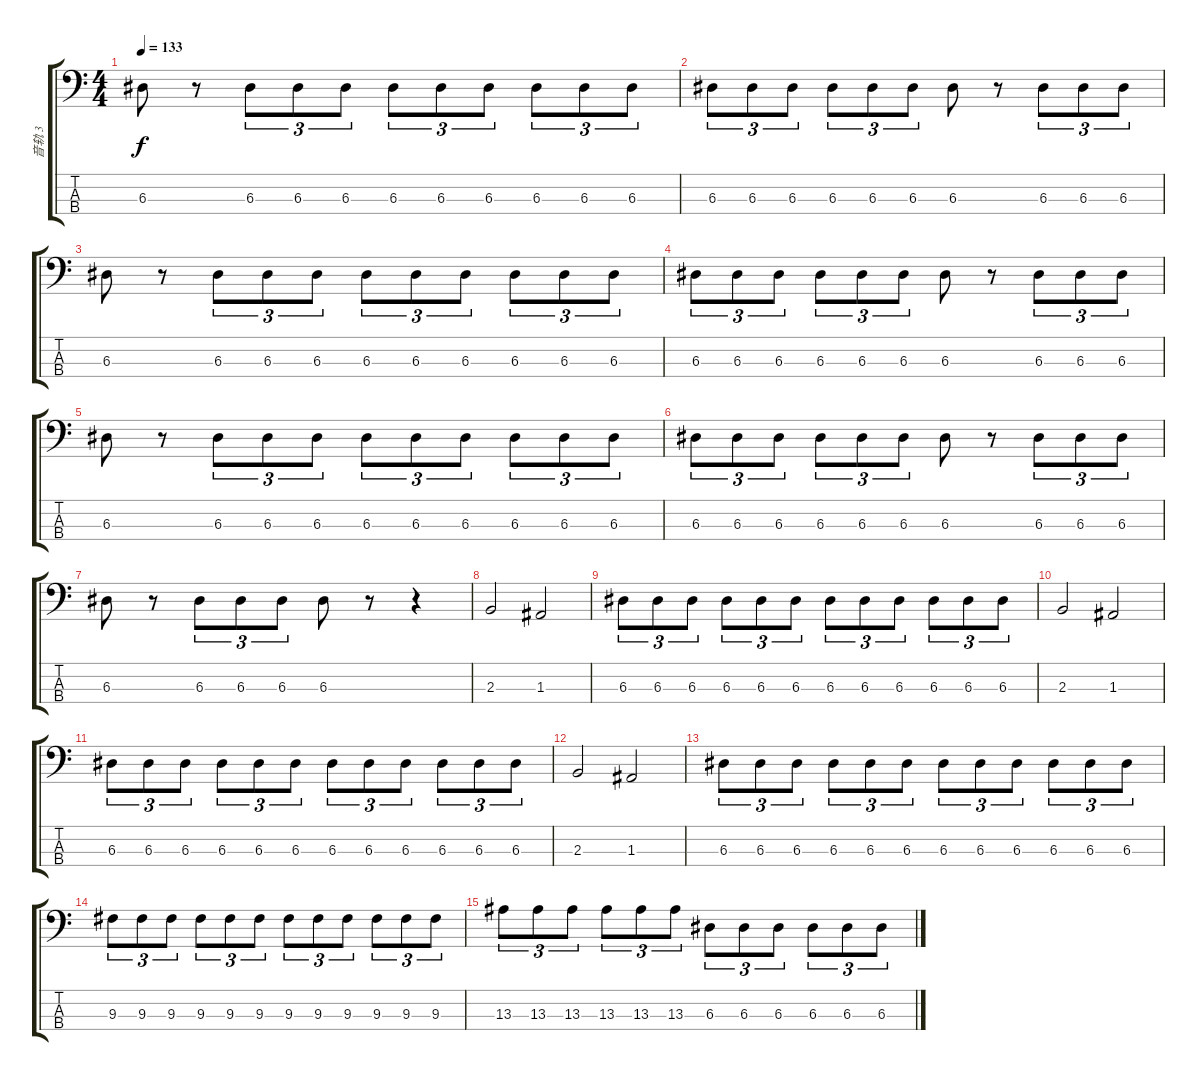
\track ("音轨 3" "音轨 3") {instrument electricbasspick}
\staff {score tabs}
\tuning (G2 D2 A1 E1) {hide}
\ts (4 4)
\tempo 133
\clef f4
\ks c
6.3.8{dy f} r.8 6.3.8{tu (3 2)} 6.3.8{tu (3 2)} 6.3.8{tu (3 2)} 6.3.8{tu (3 2)} 6.3.8{tu (3 2)} 6.3.8{tu (3 2)} 6.3.8{tu (3 2)} 6.3.8{tu (3 2)} 6.3.8{tu (3 2)} |
6.3.8{tu (3 2)} 6.3.8{tu (3 2)} 6.3.8{tu (3 2)} 6.3.8{tu (3 2)} 6.3.8{tu (3 2)} 6.3.8{tu (3 2)} 6.3.8 r.8 6.3.8{tu (3 2)} 6.3.8{tu (3 2)} 6.3.8{tu (3 2)} |
6.3.8 r.8 6.3.8{tu (3 2)} 6.3.8{tu (3 2)} 6.3.8{tu (3 2)} 6.3.8{tu (3 2)} 6.3.8{tu (3 2)} 6.3.8{tu (3 2)} 6.3.8{tu (3 2)} 6.3.8{tu (3 2)} 6.3.8{tu (3 2)} |
6.3.8{tu (3 2)} 6.3.8{tu (3 2)} 6.3.8{tu (3 2)} 6.3.8{tu (3 2)} 6.3.8{tu (3 2)} 6.3.8{tu (3 2)} 6.3.8 r.8 6.3.8{tu (3 2)} 6.3.8{tu (3 2)} 6.3.8{tu (3 2)} |
6.3.8 r.8 6.3.8{tu (3 2)} 6.3.8{tu (3 2)} 6.3.8{tu (3 2)} 6.3.8{tu (3 2)} 6.3.8{tu (3 2)} 6.3.8{tu (3 2)} 6.3.8{tu (3 2)} 6.3.8{tu (3 2)} 6.3.8{tu (3 2)} |
6.3.8{tu (3 2)} 6.3.8{tu (3 2)} 6.3.8{tu (3 2)} 6.3.8{tu (3 2)} 6.3.8{tu (3 2)} 6.3.8{tu (3 2)} 6.3.8 r.8 6.3.8{tu (3 2)} 6.3.8{tu (3 2)} 6.3.8{tu (3 2)} |
6.3.8 r.8 6.3.8{tu (3 2)} 6.3.8{tu (3 2)} 6.3.8{tu (3 2)} 6.3.8 r.8 r.4 |
2.3.2 1.3.2 |
6.3.8{tu (3 2)} 6.3.8{tu (3 2)} 6.3.8{tu (3 2)} 6.3.8{tu (3 2)} 6.3.8{tu (3 2)} 6.3.8{tu (3 2)} 6.3.8{tu (3 2)} 6.3.8{tu (3 2)} 6.3.8{tu (3 2)} 6.3.8{tu (3 2)} 6.3.8{tu (3 2)} 6.3.8{tu (3 2)} |
2.3.2 1.3.2 |
6.3.8{tu (3 2)} 6.3.8{tu (3 2)} 6.3.8{tu (3 2)} 6.3.8{tu (3 2)} 6.3.8{tu (3 2)} 6.3.8{tu (3 2)} 6.3.8{tu (3 2)} 6.3.8{tu (3 2)} 6.3.8{tu (3 2)} 6.3.8{tu (3 2)} 6.3.8{tu (3 2)} 6.3.8{tu (3 2)} |
2.3.2 1.3.2 |
6.3.8{tu (3 2)} 6.3.8{tu (3 2)} 6.3.8{tu (3 2)} 6.3.8{tu (3 2)} 6.3.8{tu (3 2)} 6.3.8{tu (3 2)} 6.3.8{tu (3 2)} 6.3.8{tu (3 2)} 6.3.8{tu (3 2)} 6.3.8{tu (3 2)} 6.3.8{tu (3 2)} 6.3.8{tu (3 2)} |
9.3.8{tu (3 2)} 9.3.8{tu (3 2)} 9.3.8{tu (3 2)} 9.3.8{tu (3 2)} 9.3.8{tu (3 2)} 9.3.8{tu (3 2)} 9.3.8{tu (3 2)} 9.3.8{tu (3 2)} 9.3.8{tu (3 2)} 9.3.8{tu (3 2)} 9.3.8{tu (3 2)} 9.3.8{tu (3 2)} |
13.3.8{tu (3 2)} 13.3.8{tu (3 2)} 13.3.8{tu (3 2)} 13.3.8{tu (3 2)} 13.3.8{tu (3 2)} 13.3.8{tu (3 2)} 6.3.8{tu (3 2)} 6.3.8{tu (3 2)} 6.3.8{tu (3 2)} 6.3.8{tu (3 2)} 6.3.8{tu (3 2)} 6.3.8{tu (3 2)}
